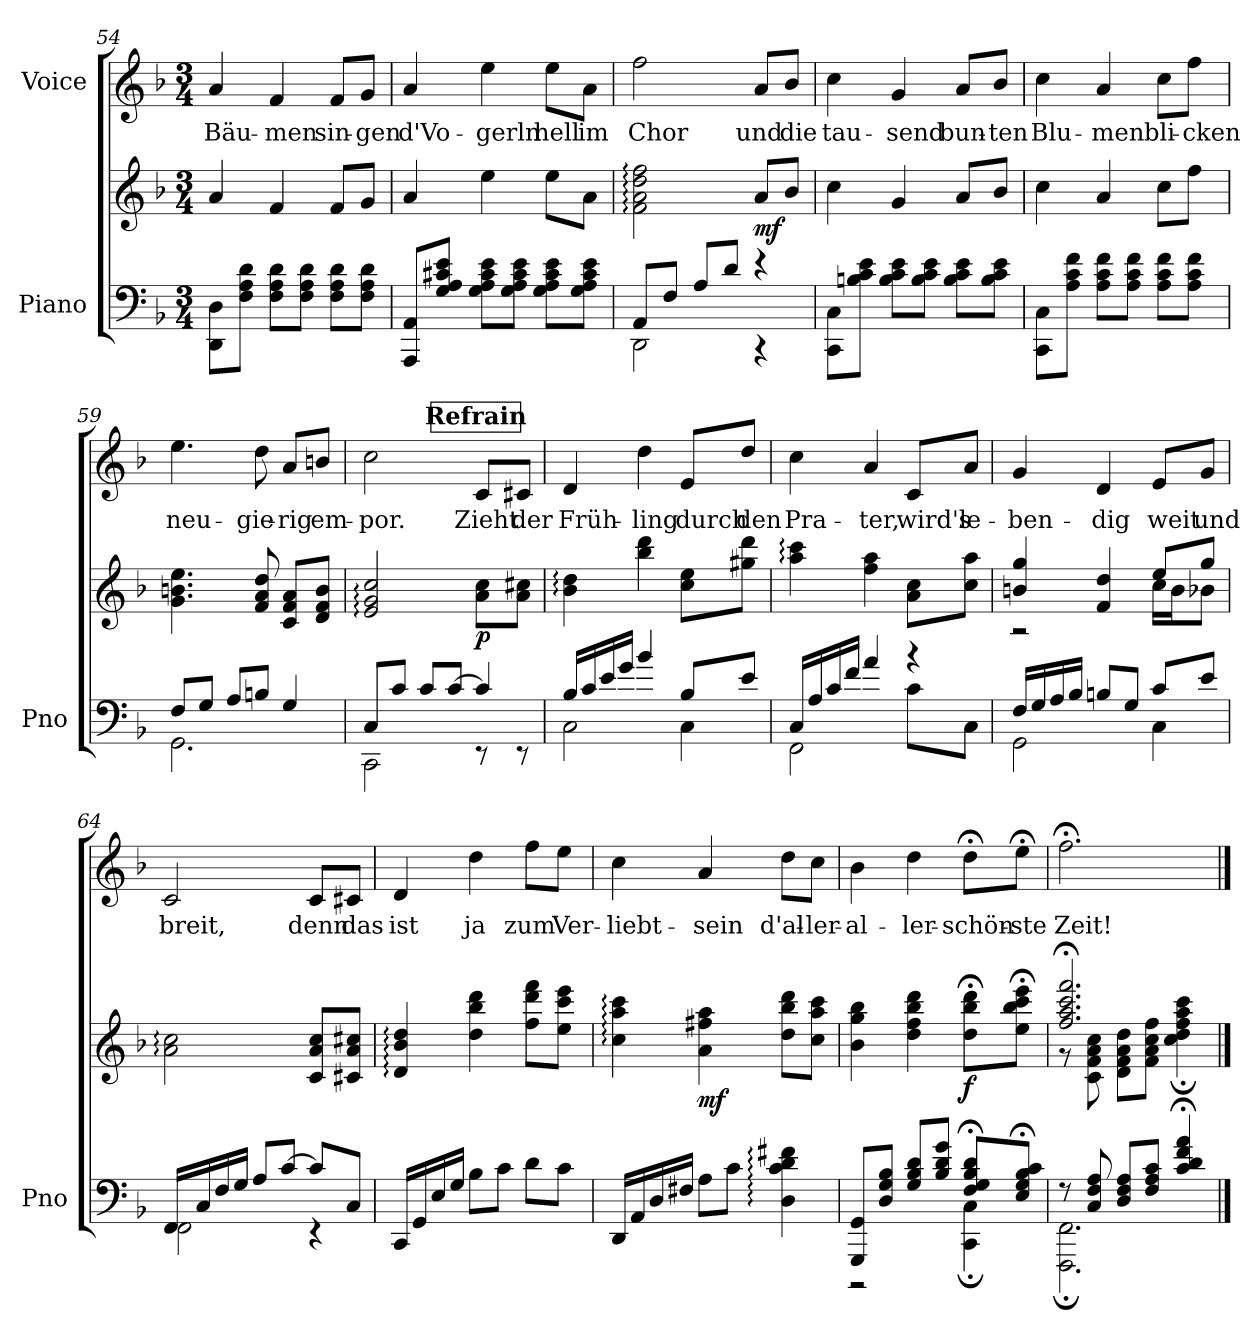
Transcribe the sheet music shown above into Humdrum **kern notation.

**kern	**kern	**dynam	**kern	**text
*part2	*part2	*part2	*part1	*part1
*staff3	*staff2	*staff2/3	*staff1	*staff1
*I"Piano	*	*	*I"Voice	*
*I'Pno	*	*	*	*
*clefF4	*clefG2	*	*clefG2	*
*k[b-]	*k[b-]	*	*k[b-]	*
*M3/4	*M3/4	*	*M3/4	*
=54	=54	=54	=54	=54
!	!	!	!	!LO:LY:b
8DD\ 8D\L	4a/	.	4a/	Bäu-
8F\ 8A\ 8d\J	.	.	.	.
!	!	!	!	!LO:LY:b
8F\ 8A\ 8d\L	4f/	.	4f/	-men
8F\ 8A\ 8d\J	.	.	.	.
!	!	!	!	!LO:LY:b
8F\ 8A\ 8d\L	8f/L	.	8f/L	sin-
!	!	!	!	!LO:LY:b
8F\ 8A\ 8d\J	8g/J	.	8g/J	-gen
=55	=55	=55	=55	=55
!	!	!	!	!LO:LY:b
8AAA/ 8AA/L	4a/	.	4a/	d'Vo-
8G/ 8A/ 8c#X/ 8e/J	.	.	.	.
!	!	!	!	!LO:LY:b
8G\ 8A\ 8c#\ 8e\L	4ee\	.	4ee\	-gerln
8G\ 8A\ 8c#\ 8e\J	.	.	.	.
!	!	!	!	!LO:LY:b
8G\ 8A\ 8c#\ 8e\L	8ee\L	.	8ee\L	hell
!	!	!	!	!LO:LY:b
8G\ 8A\ 8c#\ 8e\J	8a\J	.	8a\J	im
=56	=56	=56	=56	=56
*^	*	*	*	*
!	!	!	!	!	!LO:LY:b
8AA/L	2DD\	2f\: 2a\: 2dd\: 2ff\:	.	2ff\	Chor
8F/J	.	.	.	.	.
8A/L	.	.	.	.	.
8d/J	.	.	.	.	.
!	!	!	!LO:DY:b	!	!LO:LY:b
4r	4r	8a/L	mf	8a/L	und
!	!	!	!	!	!LO:LY:b
.	.	8b-/J	.	8b-/J	die
*v	*v	*	*	*	*
=57	=57	=57	=57	=57
!	!	!	!	!LO:LY:b
8CC\ 8C\L	4cc\	.	4cc\	tau-
8Bn\ 8c\ 8e\J	.	.	.	.
!	!	!	!	!LO:LY:b
8B\ 8c\ 8e\L	4g/	.	4g/	-send
8B\ 8c\ 8e\J	.	.	.	.
!	!	!	!	!LO:LY:b
8B\ 8c\ 8e\L	8a/L	.	8a/L	bun-
!	!	!	!	!LO:LY:b
8B\ 8c\ 8e\J	8b-/J	.	8b-/J	-ten
=58	=58	=58	=58	=58
!	!	!	!	!LO:LY:b
8CC\ 8C\L	4cc\	.	4cc\	Blu-
8A\ 8c\ 8f\J	.	.	.	.
!	!	!	!	!LO:LY:b
8A\ 8c\ 8f\L	4a/	.	4a/	-men
8A\ 8c\ 8f\J	.	.	.	.
!	!	!	!	!LO:LY:b
8A\ 8c\ 8f\L	8cc\L	.	8cc\L	bli-
!	!	!	!	!LO:LY:b
8A\ 8c\ 8f\J	8ff\J	.	8ff\J	-cken
=59	=59	=59	=59	=59
*^	*	*	*	*
!	!	!	!	!	!LO:LY:b
8F/L	2.GG\	4.g\ 4.bn\ 4.ee\	.	4.ee\	neu-
8G/J	.	.	.	.	.
8A/L	.	.	.	.	.
!	!	!	!	!	!LO:LY:b
8Bn/J	.	8f/ 8a/ 8dd/	.	8dd\	-gie-
!	!	!	!	!	!LO:LY:b
4G/	.	8c/ 8f/ 8a/L	.	8a/L	-rig
!	!	!	!	!	!LO:LY:b
.	.	8d/ 8f/ 8b/J	.	8bn/J	em-
!!LO:REH:place=s1:a:B:fs=14:t=Refrain:qo=2
=60	=60	=60	=60	=60	=60
!	!	!	!	!	!LO:LY:b
8C/L	2CC\	2e/: 2g/: 2cc/:	.	2cc\	-por.
8c/J	.	.	.	.	.
8c/L	.	.	.	.	.
[8c/J	.	.	.	.	.
!	!	!	!LO:DY:b	!	!LO:LY:b
4c/]	8r	8a\ 8cc\L	p	8c/L	Zieht
!	!	!	!	!	!LO:LY:b
.	8r	8a\ 8cc#X\J	.	8c#X/J	der
=61	=61	=61	=61	=61	=61
!	!	!	!	!	!LO:LY:b
16B-/LL	2C\	4b-\: 4dd\:	.	4d/	Früh-
16c/	.	.	.	.	.
16e/	.	.	.	.	.
16g/JJ	.	.	.	.	.
!	!	!	!	!	!LO:LY:b
4b-/	.	4bb-\ 4ddd\	.	4dd\	-ling
!	!	!	!	!	!LO:LY:b
8B-/L	4C\	8cc\ 8ee\L	.	8e/L	durch
!	!	!	!	!	!LO:LY:b
8e/J	.	8gg#X\ 8ddd\J	.	8dd/J	den
=62	=62	=62	=62	=62	=62
!	!	!	!	!	!LO:LY:b
16C/LL	2FF\	4aa\: 4ccc\:	.	4cc\	Pra-
16A/	.	.	.	.	.
16c/	.	.	.	.	.
16f/JJ	.	.	.	.	.
!	!	!	!	!	!LO:LY:b
4a/	.	4ff\ 4aa\	.	4a/	-ter,
!	!	!	!	!	!LO:LY:b
4r	8c\L	8a\ 8cc\L	.	8c/L	wird's
!	!	!	!	!	!LO:LY:b
.	8C\J	8cc\ 8aa\J	.	8a/J	le-
=63	=63	=63	=63	=63	=63
*	*	*^	*	*	*
!	!	!	!	!	!	!LO:LY:b
16F/LL	2GG\	4bn/ 4gg/	2r	.	4g/	-ben-
16G/	.	.	.	.	.	.
16A/	.	.	.	.	.	.
16B-/JJ	.	.	.	.	.	.
!	!	!	!	!	!	!LO:LY:b
8Bn/L	.	4f/ 4dd/	.	.	4d/	-dig
8G/J	.	.	.	.	.	.
!	!	!	!	!	!	!LO:LY:b
8c/L	4C\	8ee/L	16cc\LL	.	8e/L	weit
.	.	.	16b\J	.	.	.
!	!	!	!	!	!	!LO:LY:b
8e/J	.	8gg/J	8b-X\J	.	8g/J	und
=64	=64	=64	=64	=64	=64	=64
!	!	!	!	!	!	!LO:LY:b
*	*	*v	*v	*	*	*
16FF/LL	2FF\	2a\: 2cc\:	.	2c/	breit,
16C/	.	.	.	.	.
16F/	.	.	.	.	.
16G/JJ	.	.	.	.	.
8A/L	.	.	.	.	.
[8c/J	.	.	.	.	.
!	!	!	!	!	!LO:LY:b
8c/L]	4r	8c/ 8a/ 8cc/L	.	8c/L	denn
!	!	!	!	!	!LO:LY:b
8C/J	.	8c#X/ 8a/ 8cc#X/J	.	8c#X/J	das
*v	*v	*	*	*	*
=65	=65	=65	=65	=65
!	!	!	!	!LO:LY:b
16CC/LL	4d/: 4b-/: 4dd/:	.	4d/	ist
16GG/	.	.	.	.
16E/	.	.	.	.
16G/JJ	.	.	.	.
!	!	!	!	!LO:LY:b
8B-\L	4dd\ 4bb-\ 4ddd\	.	4dd\	ja
8c\J	.	.	.	.
!	!	!	!	!LO:LY:b
8d\L	8ff\ 8ddd\ 8fff\L	.	8ff\L	zum
!	!	!	!	!LO:LY:b
8c\J	8ee\ 8ccc\ 8eee\J	.	8ee\J	Ver-
=66	=66	=66	=66	=66
!	!	!	!	!LO:LY:b
16DD/LL	4cc\: 4aa\: 4ccc\:	.	4cc\	-liebt-
16AA/	.	.	.	.
16D/	.	.	.	.
16F#X/JJ	.	.	.	.
!	!	!LO:DY:b	!	!LO:LY:b
8A\L	4a\ 4ff#X\ 4aa\	mf	4a/	-sein
8c\J	.	.	.	.
!	!	!	!	!LO:LY:b
4D\: 4c\: 4d\: 4f#X\:	8dd\ 8bb-\ 8ddd\L	.	8dd\L	d'al-
!	!	!	!	!LO:LY:b
.	8cc\ 8aa\ 8ccc\J	.	8cc\J	-ler-
=67	=67	=67	=67	=67
*^	*	*	*	*
!	!	!	!	!	!LO:LY:b
8GGG/ 8GG/L	2r	4b-\ 4gg\ 4bb-\	.	4b-\	-al-
8D/ 8G/ 8B-/J	.	.	.	.	.
!	!	!	!	!	!LO:LY:b
8G/ 8B-/ 8d/L	.	4dd\ 4ff\ 4bb-\ 4ddd\	.	4dd\	-ler-
8B-/ 8d/ 8g/J	.	.	.	.	.
!	!	!	!LO:DY:b	!	!LO:LY:b
8F/;< 8G/;< 8B-/;< 8d/;<L	4CC\; 4C\;	8dd\;< 8bb-\;< 8ddd\;<L	f	8dd;<\L	-schön-
!	!	!	!	!	!LO:LY:b
8E/;< 8G/;< 8B-/;< 8c/;<J	.	8ee\;< 8bb-\;< 8ccc\;< 8eee\;<J	.	8ee;<\J	-ste
=68	=68	=68	=68	=68	=68
*	*	*^	*	*	*
!	!	!	!	!	!	!LO:LY:b
8r	2.FFF\; 2.FF\;	2.ff/;< 2.aa/;< 2.ccc/;< 2.fff/;<	8r	.	2.ff;<\	Zeit!
8C/ 8F/ 8A/	.	.	8c\ 8f\ 8a\ 8cc\	.	.	.
8D/ 8F/ 8A/L	.	.	8d\ 8f\ 8a\ 8dd\L	.	.	.
8F/ 8A/ 8c/J	.	.	8f\ 8a\ 8cc\ 8ff\J	.	.	.
4c/;< 4d/;< 4f/;< 4a/;<	.	.	4cc\; 4dd\; 4ff\; 4aa\; 4ccc\;	.	.	.
*v	*v	*	*	*	*	*
*	*v	*v	*	*	*
==	==	==	==	==
*-	*-	*-	*-	*-
